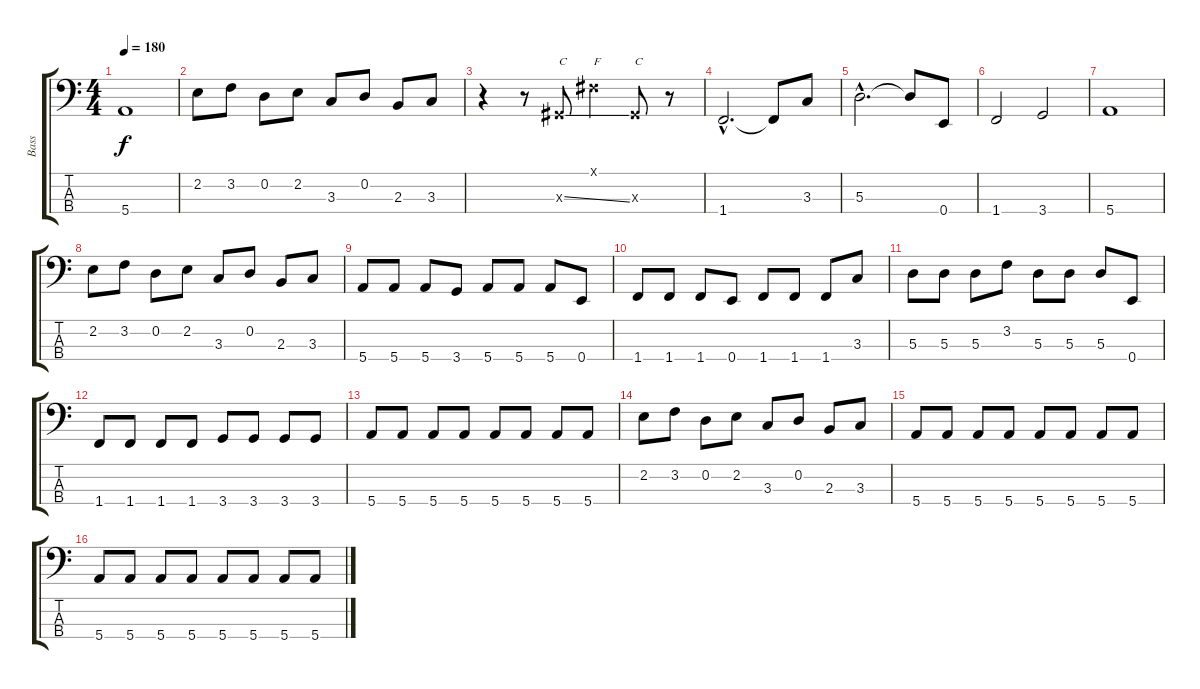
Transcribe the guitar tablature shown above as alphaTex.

\track ("Bass" "Bass") {instrument electricbassfinger}
\staff {score tabs}
\tuning (G2 D2 A1 E1) {hide}
\ts (4 4)
\tempo 180
\clef f4
\ks c
5.4.1{dy f} |
2.2.8 3.2.8 0.2.8 2.2.8 3.3.8 0.2.8 2.3.8 3.3.8 |
r.4 r.8 -1.3{ss x}.8{txt "C"} -1.1{x}.4{txt "F"} -1.3{x}.8{txt "C"} r.8 |
1.4{hac}.2{d} 1.4{t}.8 3.3.8 |
5.3{hac}.2{d} 5.3{t}.8 0.4.8 |
1.4.2 3.4.2 |
5.4.1 |
2.2.8 3.2.8 0.2.8 2.2.8 3.3.8 0.2.8 2.3.8 3.3.8 |
5.4.8 5.4.8 5.4.8 3.4.8 5.4.8 5.4.8 5.4.8 0.4.8 |
1.4.8 1.4.8 1.4.8 0.4.8 1.4.8 1.4.8 1.4.8 3.3.8 |
5.3.8 5.3.8 5.3.8 3.2.8 5.3.8 5.3.8 5.3.8 0.4.8 |
1.4.8 1.4.8 1.4.8 1.4.8 3.4.8 3.4.8 3.4.8 3.4.8 |
5.4.8 5.4.8 5.4.8 5.4.8 5.4.8 5.4.8 5.4.8 5.4.8 |
2.2.8 3.2.8 0.2.8 2.2.8 3.3.8 0.2.8 2.3.8 3.3.8 |
5.4.8 5.4.8 5.4.8 5.4.8 5.4.8 5.4.8 5.4.8 5.4.8 |
5.4.8 5.4.8 5.4.8 5.4.8 5.4.8 5.4.8 5.4.8 5.4.8
